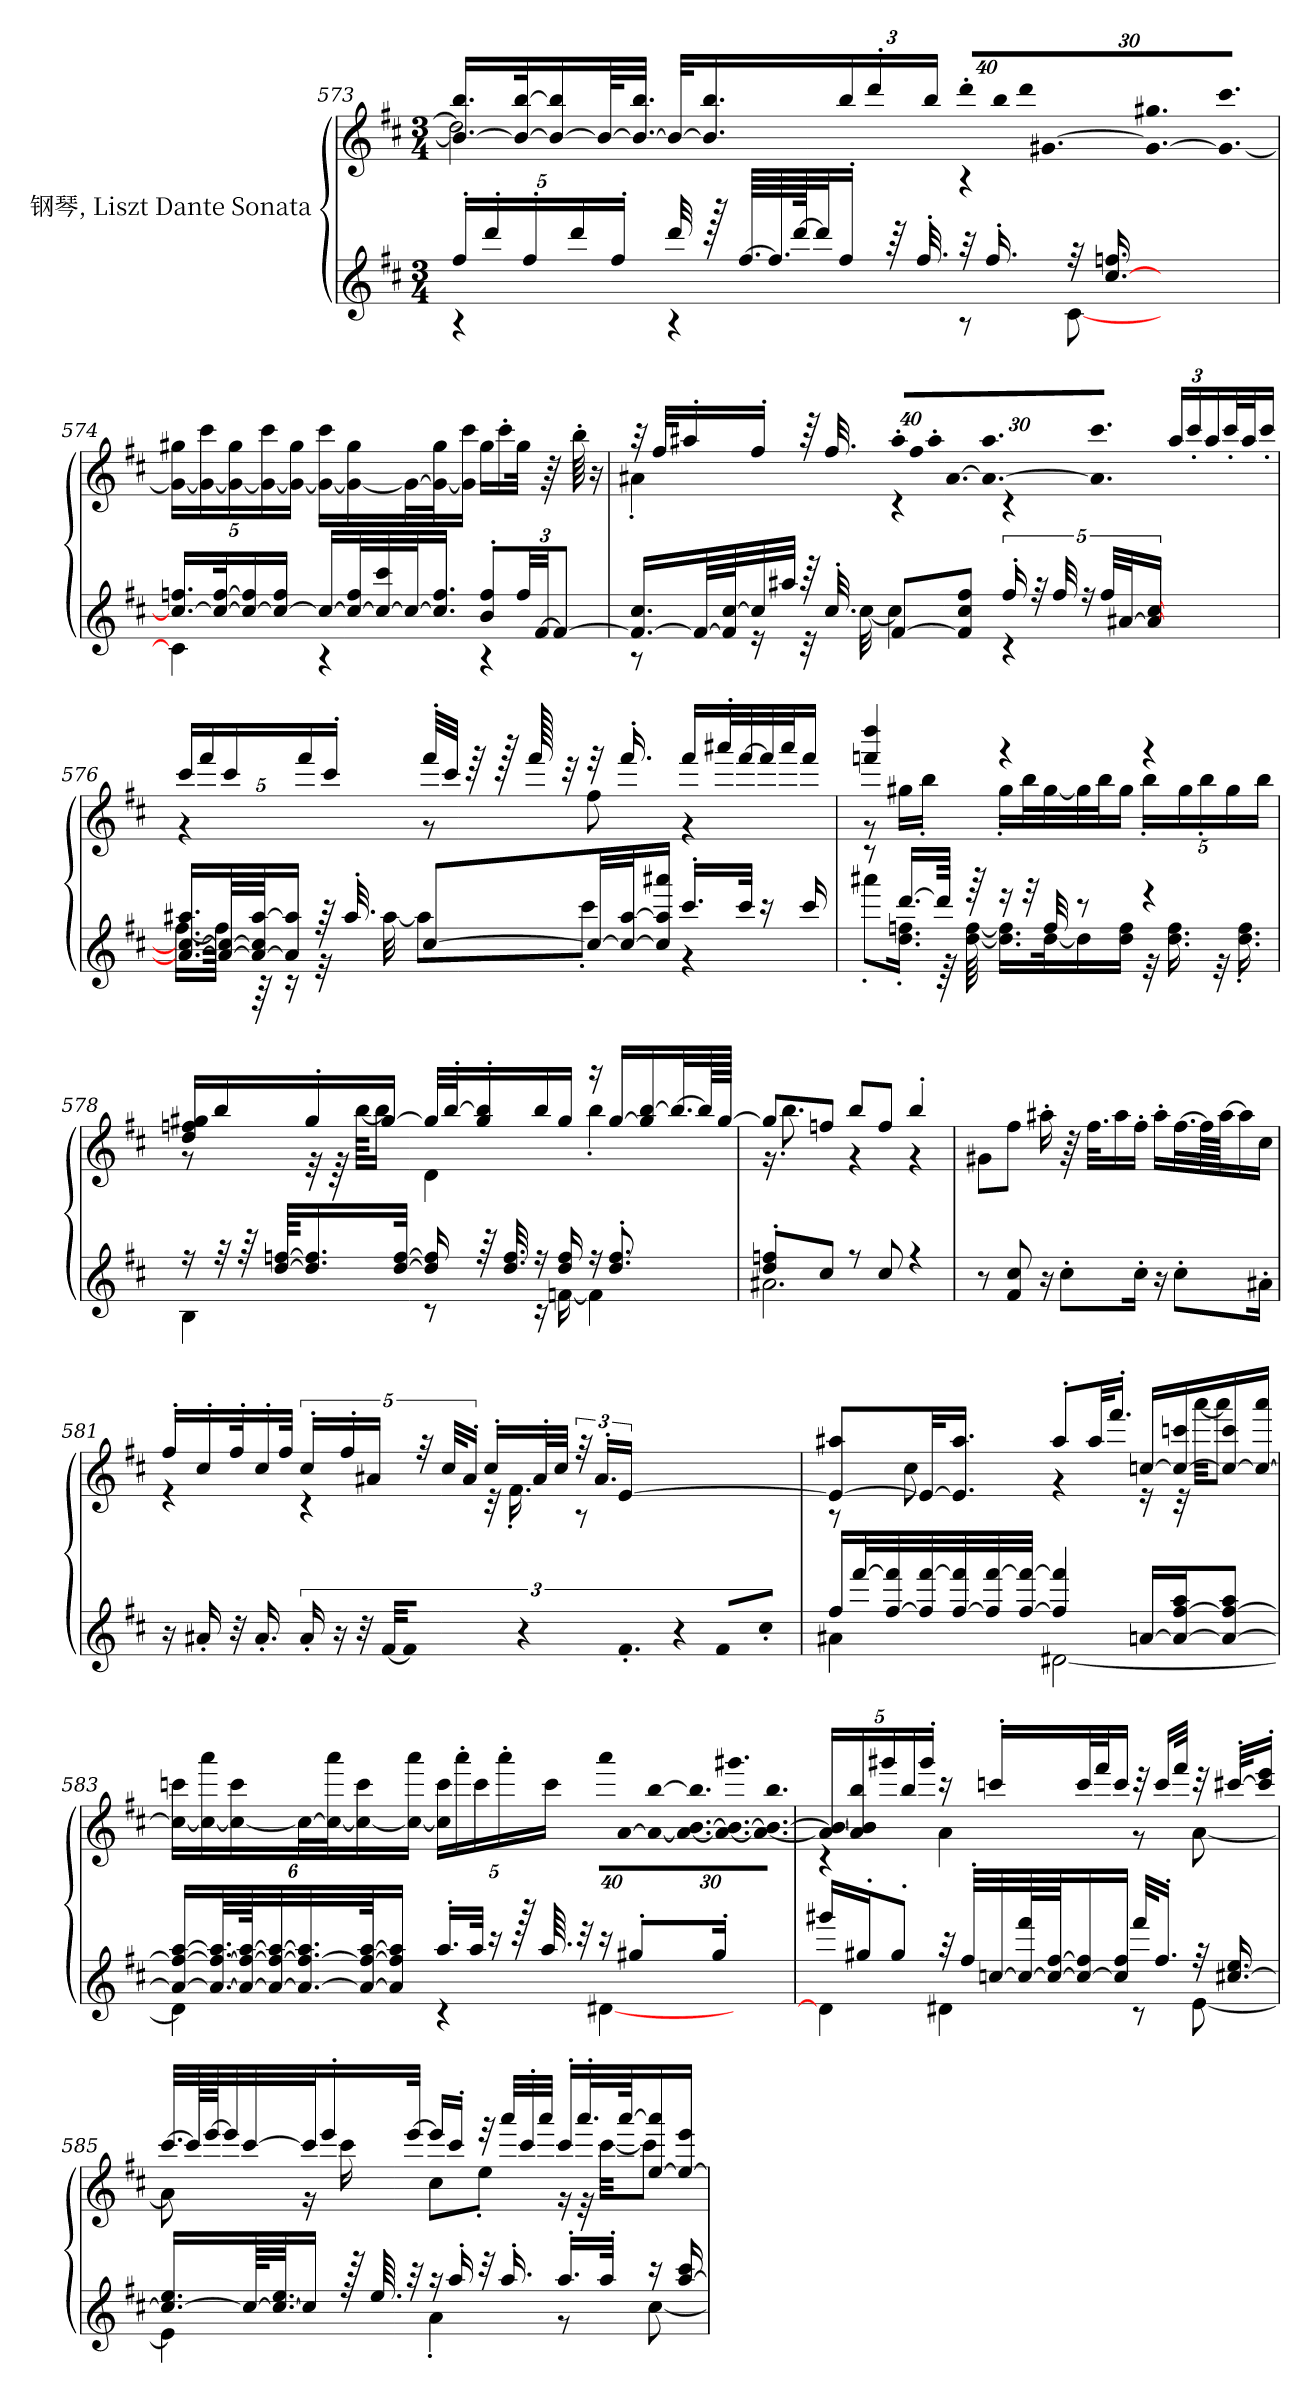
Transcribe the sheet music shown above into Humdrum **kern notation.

**kern	**kern
*part1	*part1
*staff2	*staff1
*I"钢琴, Liszt Dante Sonata	*
!!LO:LB:g=z
*clefG2	*clefG2
*k[f#c#]	*k[f#c#]
*M3/4	*M3/4
*Xbrackettup	*
=573	=573
*^	*^
20ff#'/LL	4r	16.b/_ 16.bb/LL	2dd\]
20ddd'/	.	.	.
.	.	32b/_ [32bb/K	.
20ff#'/	.	.	.
.	.	16b/_ 16bb/]	.
20ddd/	.	.	.
.	.	64b/KL_	.
20ff#'/JJ	.	.	.
.	.	32.b/_ 32.bb/JJJ	.
32ddd/	4r	32b/KLL_	.
128r	.	16.b/] 16.bb/	.
[64.ff#/LLLL	.	.	.
64.ff#/]	.	.	.
[128ddd/JK	.	.	.
32ddd/J]	.	.	.
*	*	*Xbrackettup	*
16ff#'/JJ	.	24bb/	.
.	.	24ddd'/	.
64r	.	.	.
32.ff#'/	.	.	.
.	.	24bb/JJ	.
!	!	!LO:N:vis=32	!
32r	8r	640%23ddd'/LLL	4r
16.ff#'/	.	.	.
!	!	!LO:N:vis=32	!
.	.	640%23bb/	.
!	!	!LO:N:vis=256%9	!
.	.	960%17ddd/K	.
!	!	!LO:N:vis=32.	!
.	.	[1920%103g#X/	.
32r	[8c#\	.	.
!	!	!LO:N:vis=32.	!
.	.	1920%103g#/_ 1920%103gg#X/	.
[16.cc#/ 16.ffn/	.	.	.
!	!	!LO:N:vis=32.	!
.	.	1920%103g#/_ 1920%103ccc#/JJJ	.
1920ryy	1920ryy	.	1920ryy
*	*	*v	*v
!!LO:PB:g=z
=574	=574	=574
16.cc#/_ 16.ffn/LL	4c#\]	20g#\_ 20gg#X\LL
.	.	20g#\_ 20ccc#\
32cc#/_ [32ff/K	.	.
.	.	20g#\_ 20gg#\
16cc#/_ 16ff/]	.	.
.	.	20g#\_ 20ccc#\
16cc#/_ 16ff/JJ	.	.
.	.	20g#\_ 20gg#\JJ
16cc#/LL_	4r	16g#\_ 16ccc#\LL
32cc#/_ 32ff/L	.	16g#\_ 16gg#\
32cc#/_ 32ccc#/	.	.
32cc#/J_	.	32g#\L_
16.cc#/] 16.ff/JJ	.	32g#\_ 32gg#\J
.	.	16g#\] 16ccc#\JJ
8b/' 8ff/'L	4r	16gg#\LL
.	.	16ccc#'\
48ff/LL	.	32gg#\JJk
[48f#/JJ	.	.
.	.	64r
12f#/J_	.	.
.	.	64bb'\
.	.	16r
!!LO:LB:g=z
=575	=575	=575
*	*	*^
16.f#/_ 16.cc#/LL	8r	32r	4a#X'\
.	.	32ff#/KLL	.
.	.	16aa#X'/	.
64f#/LL_	.	.	.
64f#/] [64cc#/J	.	.	.
32cc#/]	16r	16ff#'/JJ	.
32aa#X/JJJ	.	.	.
64r	32r	64r	.
32.cc#'/	.	32.ff#/	.
.	[32cc#\	.	.
!	!	!LO:N:vis=32	!
[8f#/L	4cc#\]	640%23aa#'/LLL	4r
!	!	!LO:N:vis=32	!
.	.	640%23ff#/	.
!	!	!LO:N:vis=256%9	!
.	.	960%17aa#'/K	.
!	!	!LO:N:vis=32.	!
.	.	[1920%103a#/	.
8f#/] 8cc#/ 8ff#/J	.	.	.
!	!	!LO:N:vis=32.	!
.	.	1920%103a#/_ 1920%103aa#/	.
!	!	!LO:N:vis=32.	!
.	.	1920%103a#/] 1920%103ccc#/JJJ	.
*brackettup	*	*	*
20ff#'/	4r	.	4r
.	.	24aa#/LL	.
.	.	24ccc#'/	.
40r	.	.	.
40ff#/	.	.	.
.	.	24aa#/	.
20r	.	.	.
.	.	32ccc#'/L	.
40ff#/LLL	.	.	.
.	.	32aa#/J	.
[40a#X/J	.	.	.
.	.	16ccc#'/JJ	.
20a#/_ [20cc#/JJ	.	.	.
1920ryy	1920ryy	.	1920ryy
!!LO:LB:g=z	!!
=576	=576	=576	=576
16.a#/_ 16.cc#/_ 16.aa#X/LL	[16.ff#\LL	20ccc#/LL	4r
.	.	20fff#/	.
64a#/_ 64cc#/_LL	64ff#\JJkk]	.	.
.	.	20ccc#/	.
64a#/_ 64cc#/] [64aa#/JJ	64r	.	.
16a#/] 16aa#/]JJ	16r	.	.
.	.	20fff#/	.
64r	32r	.	.
.	.	20ccc#'/JJ	.
32.aa#'/	.	.	.
.	[32aa#\	.	.
[8cc#/L	8aa#\L]	32fff#'/LLL	8r
.	.	32ccc#/JJJ	.
.	.	64r	.
.	.	128r	.
.	.	128fff#/	.
.	.	32r	.
32cc#/LL_	8ccc#'\J	32r	8ff#\
32cc#/_ [32aa#/J	.	16.fff#'/	.
16cc#/] 16aa#/] 16aaa#X/JJ	.	.	.
16.ccc#'/LL	4r	16fff#/LL	4r
.	.	32aaa#X'/L	.
32ccc#/JJk	.	[32fff#/	.
16r	.	32fff#/]	.
.	.	32aaa#/J	.
16ccc#/	.	16fff#/JJ	.
!!LO:LB:g=z	!!
=577	=577	=577	=577
8r	8aaa#X'\L	4fffn/ 4dddd/	8r
[16.ddd/LL	16.dd\' 16.ffn\'Jk	.	16gg#X\LL
.	.	.	16bb'\JJ
64ddd/JJkk]	64r	.	.
64r	[64dd\ [64ff\	.	.
16r	16.dd\] 16.ff\]LL	4r	16gg#'\LL
32r	.	.	32bb\L
32ff/	[32dd\K	.	[32gg#\
8r	16dd\]	.	32gg#\]
.	.	.	32bb\J
.	16dd\ 16ff\JJ	.	16gg#\JJ
4r	32r	4r	20bb'\LL
.	16.dd\ 16.ff\	.	.
.	.	.	20gg#\
.	.	.	20bb'\
.	32r	.	.
.	.	.	20gg#\
.	16.dd\' 16.ff\'	.	.
.	.	.	20bb\JJ
!!LO:LB:g=z	!!
=578	=578	=578	=578
16r	4B\	16dd/ 16ffn/ 16gg#X/LL	8r
32r	.	16bb/	.
64r	.	.	.
[64dd/ [64ffn/KKLL	.	.	.
16.dd/] 16.ff/]	.	16gg#'/	32r
.	.	.	64r
.	.	.	[64bb\KKLL
.	.	[16gg#/JJ	16bb\JJ]
[32dd/ [32ff/JJk	.	.	.
16dd/] 16ff/]	8r	32gg#/LLL]	4d\
.	.	[32bb'/J	.
64r	.	16gg#/' 16bb/]'	.
32.dd/ 32.ff/	.	.	.
16r	16r	16bb/	.
16dd/ 16ff/	[16fn\	16gg#/JJ	.
16r	4f\]	16r	4bb'\
8.dd/' 8.ff/'	.	[16gg#/LL	.
.	.	16gg#/] [16bb/	.
.	.	32.bb/L_	.
.	.	128bb/LL]	.
.	.	[128gg#/JJJJJ	.
=579	=579	=579	=579
8dd/' 8ffn/'L	2.a#X\	8gg#/L]	16r
.	.	.	8.bb'\
8cc#/J	.	8ffn/J	.
8r	.	8bb/L	4r
8cc#/	.	8ff/J	.
4r	.	4bb'/	4r
*v	*v	*	*
*	*v	*v
!!LO:LB:g=z
=580	=580
8r	8g#X\L
8f#/ 8cc#/	8ff#\J
16r	16aa#X'\
8cc#'\L	64r
.	32.ff#\KLL
.	16aa#\
16cc#'\Jk	16ff#'\JJ
16r	16aa#'\LL
8cc#'\L	[32.ff#\L
.	128ff#\LL]
.	[128aa#\JJJ
.	16aa#\]
16a#X'\Jk	16cc#\JJ
=581	=581
*	*^
16r	16ff#'/LL	4r
16a#X'/	16cc#'/	.
32r	32ff#'/K	.
16.a#'/	16cc#'/	.
.	32ff#/JJk	.
*	*brackettup	*
24a#'/	20cc#'/LL	4r
24r	.	.
.	20ff#'/	.
48r	.	.
.	20a#X/JJ	.
[48f#/KLL	.	.
16f#/JJ]	.	.
.	40r	.
.	40cc#/KLL	.
64r	.	.
.	20a#'/JJ	.
32.f#'/	.	.
8r	16cc#'/LL	32r
.	.	16.f#'\
.	32a#'/L	.
.	32cc#/JJJ	.
16f#/LL	48r	8r
.	24.a#'/LL	.
16cc#'/JJ	.	.
.	[24e/JJ	.
!!LO:PB:g=z	!!
=582	=582	=582
*^	*	*
16ff#/LL	4a#X\	8e/_ 8aa#X/L	8r
[32fff#/L	.	.	.
[32ff#/ 32fff#/]	.	.	.
32ff#/] [32fff#/	.	32e/KL_	8cc#\
[32ff#/ 32fff#/]	.	16.e/] 16.aa#/JJ	.
32ff#/] [32fff#/	.	.	.
[32ff#/ 32fff#/_JJJ	.	.	.
4ff#/] 4fff#/]	[2d#X\	8aa#'/L	4r
.	.	32aa#/KL	.
.	.	16.fff#'/JJ	.
[16an/LL	.	[16ccn/LL	16r
16a/_ [16ff#/ 16aa/J	.	16cc/_ 16cccn/	32r
.	.	.	[32aaa\KKL
8a/_ 8ff#/_ 8aa/J	.	16cc/_ 16ccc/	8aaa\J]
.	.	16cc/_ 16aaa/JJ	.
*	*	*v	*v
!!LO:LB:g=z
=583	=583	=583
*	*	*Xbrackettup
16a/_ 16ff#/_ [16aa/LL	4d#\]	24cc\_ 24cccn\LL
.	.	24cc\_ 24aaa\
64.a/_ 64.ff#/_ 64.aa/]LL	.	.
.	.	24cc\_ 24ccc\
128a/_ 128ff#/_ [128aa/JK	.	.
32a/_ 32ff#/_ 32aa/_	.	.
32.a/_ 32.ff#/_ 32.aa/]	.	48cc\L_
.	.	48cc\_ 48aaa\J
.	.	24cc\_ 24ccc\
64a/_ 64ff#/_ [64aa/JK	.	.
16a/] 16ff#/] 16aa/]JJ	.	.
.	.	24cc\_ 24aaa\JJ
16.aa'/LL	4r	20cc\] 20ccc\LL
.	.	20aaa'\
32aa/JJk	.	.
.	.	20ccc\
16r	.	.
.	.	20aaa'\
128r	.	.
64.aa/	.	.
.	.	20ccc\JJ
32r	.	.
!	!	!LO:N:vis=32
16r	[4d#X\	640%23aaa\LLL
!	!	!LO:N:vis=32
.	.	[640%23a\
8gg#X'/L	.	.
!	!	!LO:N:vis=256%9
.	.	960%17a\_ [960%17bb\K
!	!	!LO:N:vis=32.
.	.	1920%103a\_ [1920%103b\ 1920%103bb\]
!	!	!LO:N:vis=32.
.	.	1920%103a\_ 1920%103b\_ 1920%103ggg#X\
16gg#'/Jk	.	.
!	!	!LO:N:vis=32.
.	.	1920%103a\_ 1920%103b\_ 1920%103bb\JJJ
1920ryy	1920ryy	.
!!LO:LB:g=z
=584	=584	=584
*	*	*^
16ggg#X/LL	4d#\]	20a/_ 20b/_LL	4r
.	.	20a/] 20b/] 20bb/	.
16gg#X'/J	.	.	.
.	.	20ggg#X/	.
8gg#'/J	.	.	.
.	.	20bb/	.
.	.	20ggg#'/JJ	.
32r	4d#X\	16r	4a\
32ff#'/LLL	.	.	.
[32ccn/	.	16cccn'/LL	.
64cc/_ 64fff#/L	.	.	.
64cc/_ [64ff#/JJ	.	.	.
16cc/_ 16ff#/]	.	32ccc/L	.
.	.	32fff#/J	.
16cc/] 16ff#/JJ	.	16ccc/JJ	.
32fff#/KLL	8r	32r	8r
16.ff#'/JJ	.	16ccc/LL	.
.	.	32fff#/JJk	.
32r	[8e\	32r	[8a\
[16.cc#X/ 16.ee/	.	[32ccc#X'/KLL	.
.	.	16ccc#/]' 16eee/'JJ	.
!!LO:LB:g=z	!!
=585	=585	=585	=585
16.cc#/_ 16.ee/LL	4e\]	[32.ccc#/LLL	8a\]
.	.	128ccc#/LL]	.
.	.	[128eee/JJ	.
.	.	32eee/]	.
128cc#/KLL_	.	[32ccc#/	.
64.cc#/_ 64.ee/JJ	.	.	.
16cc#/JJ]	.	32ccc#/J]	16r
.	.	16eee'/	.
128r	.	.	16ccc#\
64.ee/	.	.	.
32r	.	[32eee/JJk	.
16r	4a'\	16eee/LL]	8cc#\L
16aa'/	.	16ccc#'/JJ	.
32r	.	32r	8ee'\J
16.aa'/	.	32aaa/LLL	.
.	.	32ccc#'/	.
.	.	32aaa/JJJ	.
16.aa'/LL	8r	16ccc#'/LL	16r
.	.	32.aaa'/L	32r
32aa'/JJk	.	.	[32ccc#\KKL
.	.	[64aaa/JK	.
16r	[8cc#\	[16ee/ 16aaa/]	8ccc#\J]
[16aa/ 16ccc#/	.	16ee/_ 16eee/JJ	.
*v	*v	*	*
*	*v	*v
=	=
*-	*-
